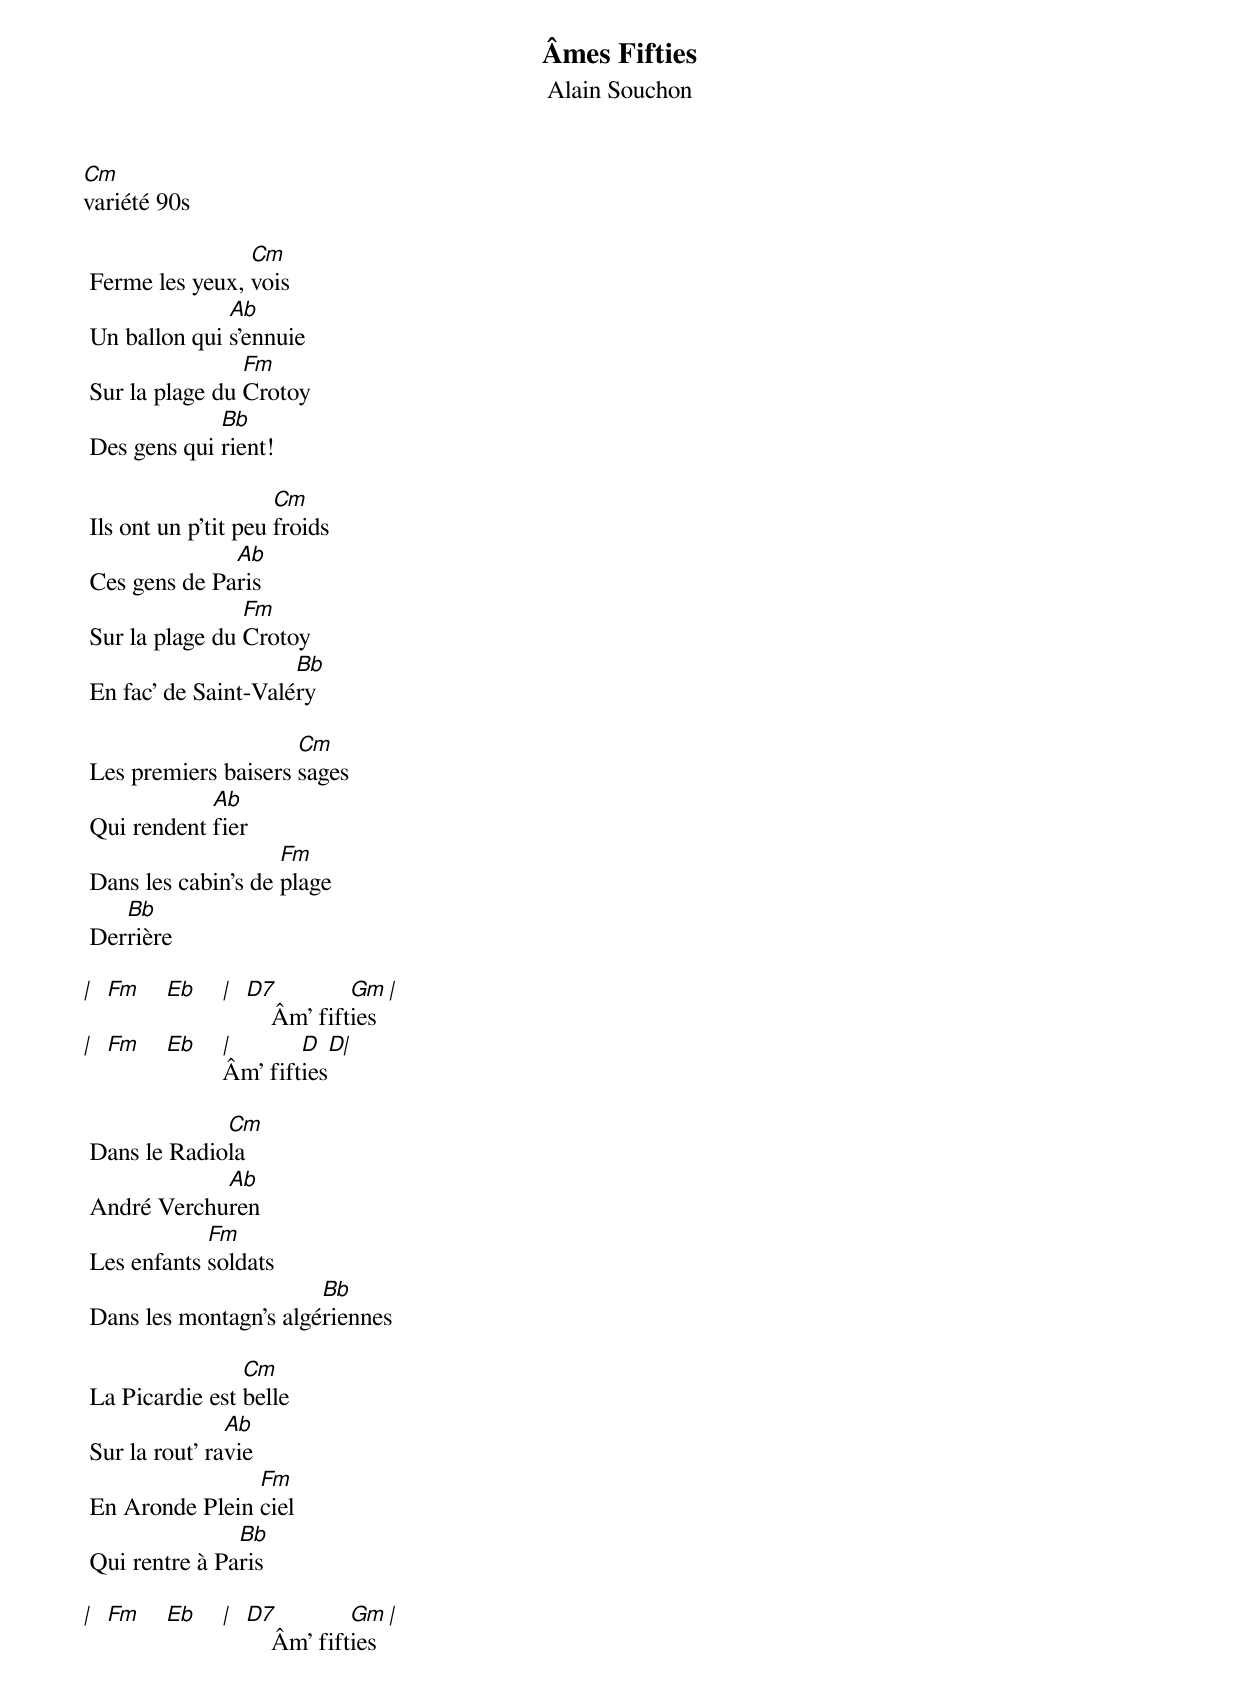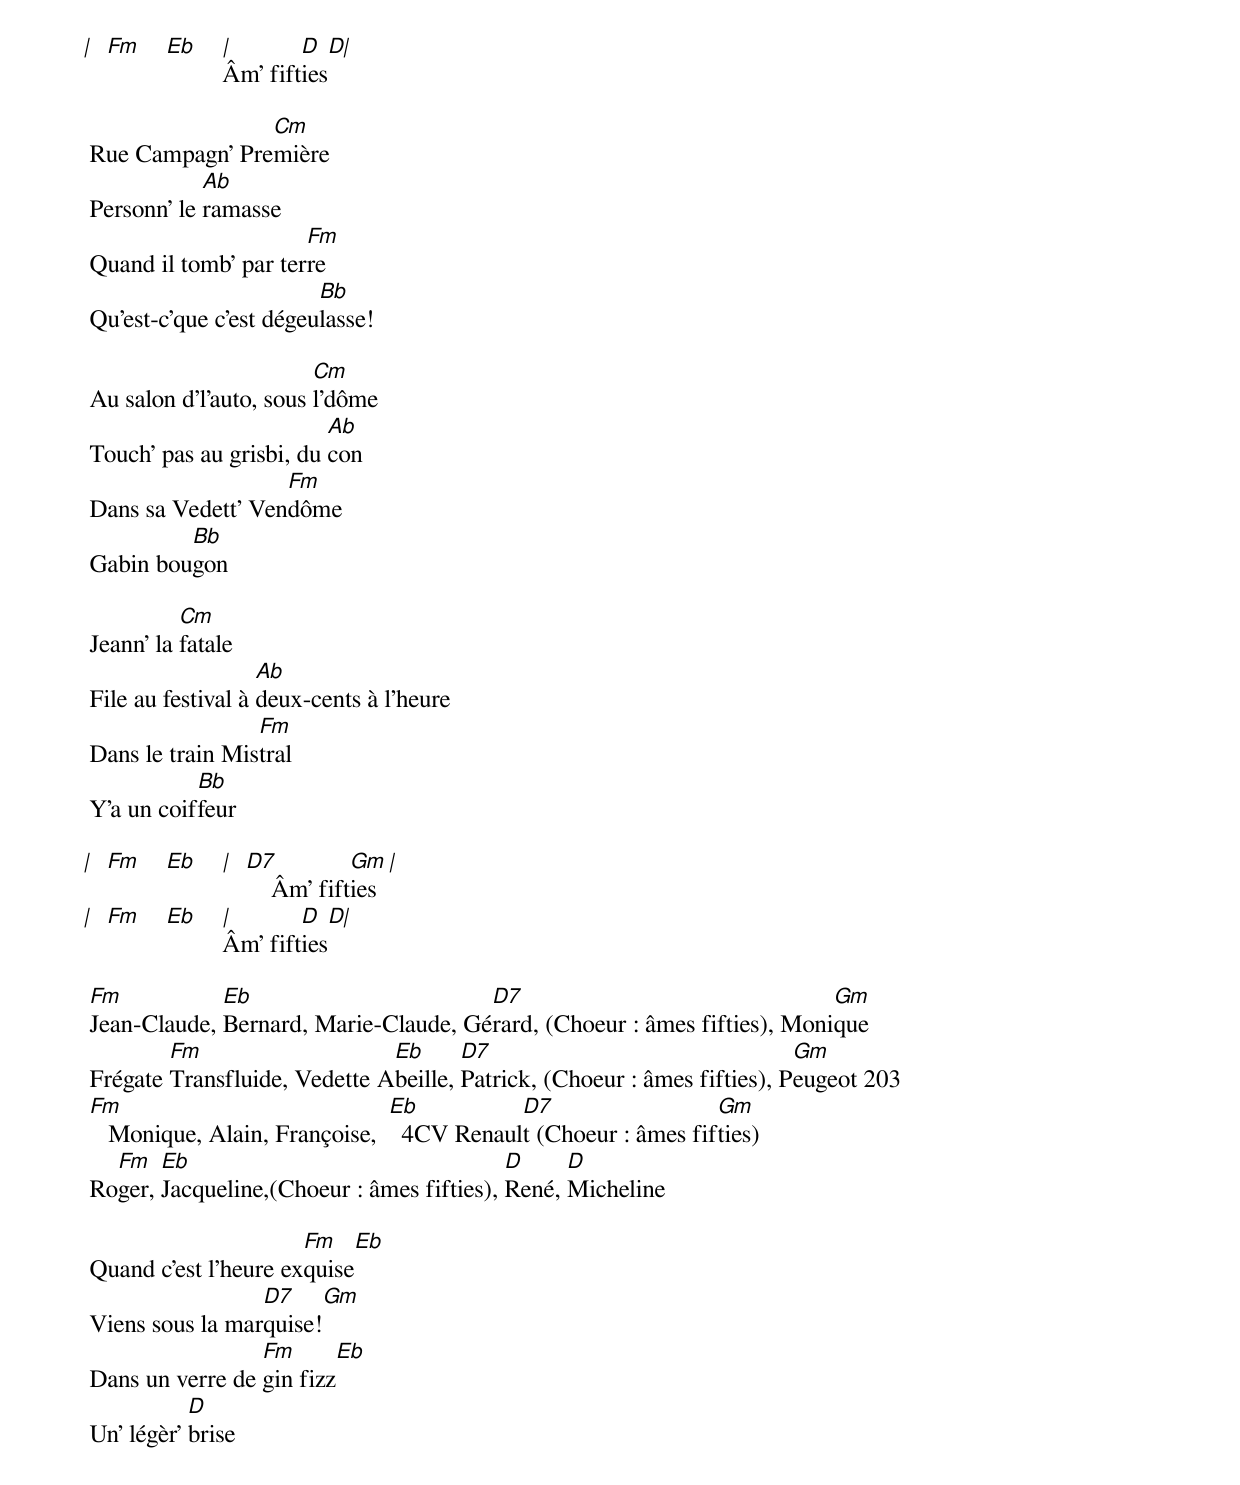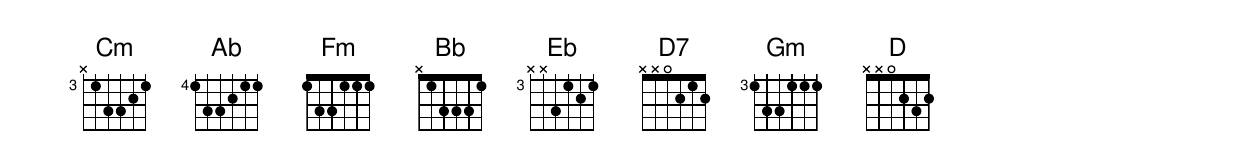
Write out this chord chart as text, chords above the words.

Âmes Fifties
Alain Souchon
Cm
variété 90s

                 Cm
 Ferme les yeux, vois
               Ab
 Un ballon qui s'ennuie
                 Fm
 Sur la plage du Crotoy
              Bb
 Des gens qui rient!

                      Cm
 Ils ont un p'tit peu froids
               Ab
 Ces gens de Paris
                 Fm
 Sur la plage du Crotoy
                      Bb
 En fac' de Saint-Valéry

                      Cm
 Les premiers baisers sages
             Ab
 Qui rendent fier
                     Fm
 Dans les cabin's de plage
    Bb
 Derrière

| Fm  Eb  | D7          Gm |
                Âm' fifties
| Fm  Eb  |       D     D|
          Âm' fifties

              Cm
 Dans le Radiola
             Ab
 André Verchuren
             Fm
 Les enfants soldats
                        Bb
 Dans les montagn's algériennes

                 Cm
 La Picardie est belle
                Ab
 Sur la rout' ravie
                 Fm
 En Aronde Plein ciel
                Bb
 Qui rentre à Paris

| Fm  Eb  | D7          Gm |
                Âm' fifties
| Fm  Eb  |       D     D|
          Âm' fifties

                 Cm
 Rue Campagn' Première
             Ab
 Personn' le ramasse
                       Fm
 Quand il tomb' par terre
                         Bb
 Qu'est-c'que c'est dégeulasse!

                         Cm
 Au salon d'l'auto, sous l'dôme
                          Ab
 Touch' pas au grisbi, du con
                    Fm
 Dans sa Vedett' Vendôme
          Bb
 Gabin bougon

           Cm
 Jeann' la fatale
                    Ab
 File au festival à deux-cents à l'heure
                  Fm
 Dans le train Mistral
            Bb
 Y'a un coiffeur

| Fm  Eb  | D7          Gm |
                Âm' fifties
| Fm  Eb  |       D     D|
          Âm' fifties

 Fm           Eb                       D7                                 Gm
 Jean-Claude, Bernard, Marie-Claude, Gérard, (Choeur : âmes fifties), Monique
         Fm                    Eb      D7                                 Gm
 Frégate Transfluide, Vedette Abeille, Patrick, (Choeur : âmes fifties), Peugeot 203
 Fm                             Eb          D7                  Gm
    Monique, Alain, Françoise,    4CV Renault (Choeur : âmes fifties)
   Fm   Eb                                  D     D
 Roger, Jacqueline,(Choeur : âmes fifties), René, Micheline

                       Fm    Eb
 Quand c'est l'heure exquise
                  D7     Gm
 Viens sous la marquise!
                  Fm        Eb
 Dans un verre de gin fizz
            D
 Un' légèr' brise
